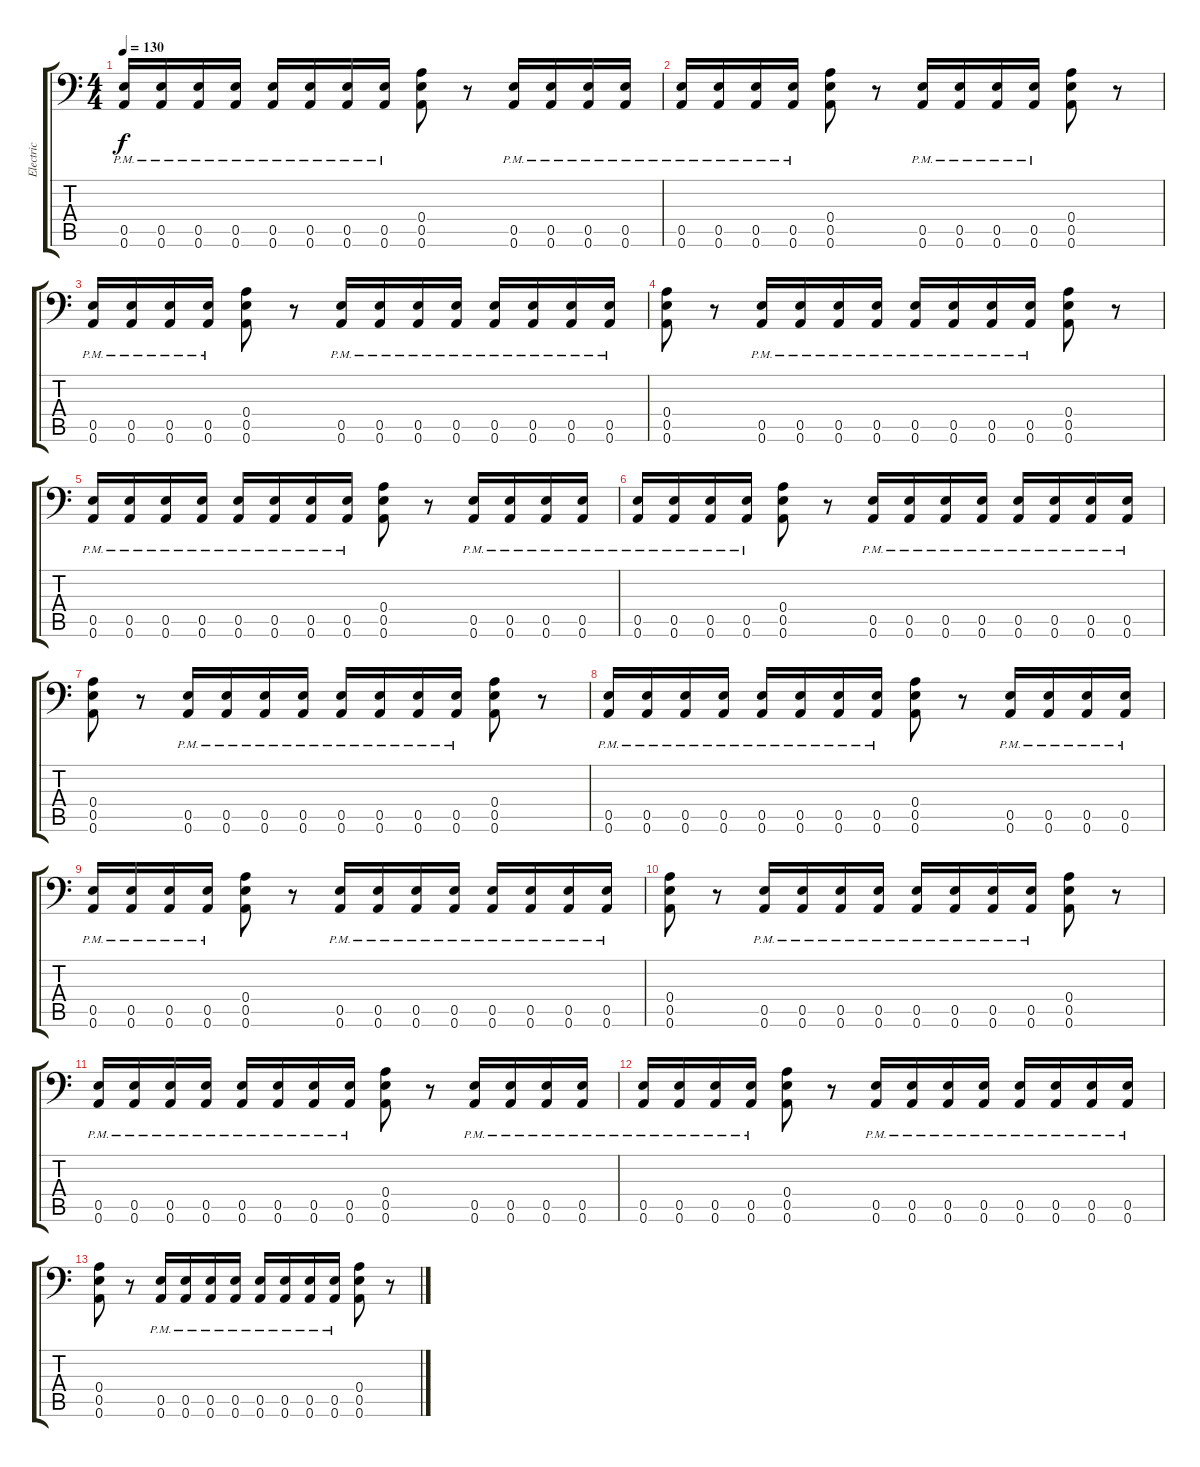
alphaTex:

\track ("Electric" "Electric") {instrument distortionguitar}
\staff {score tabs}
\tuning (B3 Gb3 D3 A2 E2 A1) {hide}
\ts (4 4)
\tempo 130
\clef f4
\ks c
(0.5{pm} 0.6{pm}).16{dy f} (0.5{pm} 0.6{pm}).16 (0.5{pm} 0.6{pm}).16 (0.5{pm} 0.6{pm}).16 (0.5{pm} 0.6{pm}).16 (0.5{pm} 0.6{pm}).16 (0.5{pm} 0.6{pm}).16 (0.5{pm} 0.6{pm}).16 (0.4 0.5 0.6).8 r.8 (0.5{pm} 0.6{pm}).16 (0.5{pm} 0.6{pm}).16 (0.5{pm} 0.6{pm}).16 (0.5{pm} 0.6{pm}).16 |
(0.5{pm} 0.6{pm}).16 (0.5{pm} 0.6{pm}).16 (0.5{pm} 0.6{pm}).16 (0.5{pm} 0.6{pm}).16 (0.4 0.5 0.6).8 r.8 (0.5{pm} 0.6{pm}).16 (0.5{pm} 0.6{pm}).16 (0.5{pm} 0.6{pm}).16 (0.5{pm} 0.6{pm}).16 (0.4 0.5 0.6).8 r.8 |
(0.5{pm} 0.6{pm}).16 (0.5{pm} 0.6{pm}).16 (0.5{pm} 0.6{pm}).16 (0.5{pm} 0.6{pm}).16 (0.4 0.5 0.6).8 r.8 (0.5{pm} 0.6{pm}).16 (0.5{pm} 0.6{pm}).16 (0.5{pm} 0.6{pm}).16 (0.5{pm} 0.6{pm}).16 (0.5{pm} 0.6{pm}).16 (0.5{pm} 0.6{pm}).16 (0.5{pm} 0.6{pm}).16 (0.5{pm} 0.6{pm}).16 |
(0.4 0.5 0.6).8 r.8 (0.5{pm} 0.6{pm}).16 (0.5{pm} 0.6{pm}).16 (0.5{pm} 0.6{pm}).16 (0.5{pm} 0.6{pm}).16 (0.5{pm} 0.6{pm}).16 (0.5{pm} 0.6{pm}).16 (0.5{pm} 0.6{pm}).16 (0.5{pm} 0.6{pm}).16 (0.4 0.5 0.6).8 r.8 |
(0.5{pm} 0.6{pm}).16 (0.5{pm} 0.6{pm}).16 (0.5{pm} 0.6{pm}).16 (0.5{pm} 0.6{pm}).16 (0.5{pm} 0.6{pm}).16 (0.5{pm} 0.6{pm}).16 (0.5{pm} 0.6{pm}).16 (0.5{pm} 0.6{pm}).16 (0.4 0.5 0.6).8 r.8 (0.5{pm} 0.6{pm}).16 (0.5{pm} 0.6{pm}).16 (0.5{pm} 0.6{pm}).16 (0.5{pm} 0.6{pm}).16 |
(0.5{pm} 0.6{pm}).16 (0.5{pm} 0.6{pm}).16 (0.5{pm} 0.6{pm}).16 (0.5{pm} 0.6{pm}).16 (0.4 0.5 0.6).8 r.8 (0.5{pm} 0.6{pm}).16 (0.5{pm} 0.6{pm}).16 (0.5{pm} 0.6{pm}).16 (0.5{pm} 0.6{pm}).16 (0.5{pm} 0.6{pm}).16 (0.5{pm} 0.6{pm}).16 (0.5{pm} 0.6{pm}).16 (0.5{pm} 0.6{pm}).16 |
(0.4 0.5 0.6).8 r.8 (0.5{pm} 0.6{pm}).16 (0.5{pm} 0.6{pm}).16 (0.5{pm} 0.6{pm}).16 (0.5{pm} 0.6{pm}).16 (0.5{pm} 0.6{pm}).16 (0.5{pm} 0.6{pm}).16 (0.5{pm} 0.6{pm}).16 (0.5{pm} 0.6{pm}).16 (0.4 0.5 0.6).8 r.8 |
(0.5{pm} 0.6{pm}).16 (0.5{pm} 0.6{pm}).16 (0.5{pm} 0.6{pm}).16 (0.5{pm} 0.6{pm}).16 (0.5{pm} 0.6{pm}).16 (0.5{pm} 0.6{pm}).16 (0.5{pm} 0.6{pm}).16 (0.5{pm} 0.6{pm}).16 (0.4 0.5 0.6).8 r.8 (0.5{pm} 0.6{pm}).16 (0.5{pm} 0.6{pm}).16 (0.5{pm} 0.6{pm}).16 (0.5{pm} 0.6{pm}).16 |
(0.5{pm} 0.6{pm}).16 (0.5{pm} 0.6{pm}).16 (0.5{pm} 0.6{pm}).16 (0.5{pm} 0.6{pm}).16 (0.4 0.5 0.6).8 r.8 (0.5{pm} 0.6{pm}).16 (0.5{pm} 0.6{pm}).16 (0.5{pm} 0.6{pm}).16 (0.5{pm} 0.6{pm}).16 (0.5{pm} 0.6{pm}).16 (0.5{pm} 0.6{pm}).16 (0.5{pm} 0.6{pm}).16 (0.5{pm} 0.6{pm}).16 |
(0.4 0.5 0.6).8 r.8 (0.5{pm} 0.6{pm}).16 (0.5{pm} 0.6{pm}).16 (0.5{pm} 0.6{pm}).16 (0.5{pm} 0.6{pm}).16 (0.5{pm} 0.6{pm}).16 (0.5{pm} 0.6{pm}).16 (0.5{pm} 0.6{pm}).16 (0.5{pm} 0.6{pm}).16 (0.4 0.5 0.6).8 r.8 |
(0.5{pm} 0.6{pm}).16 (0.5{pm} 0.6{pm}).16 (0.5{pm} 0.6{pm}).16 (0.5{pm} 0.6{pm}).16 (0.5{pm} 0.6{pm}).16 (0.5{pm} 0.6{pm}).16 (0.5{pm} 0.6{pm}).16 (0.5{pm} 0.6{pm}).16 (0.4 0.5 0.6).8 r.8 (0.5{pm} 0.6{pm}).16 (0.5{pm} 0.6{pm}).16 (0.5{pm} 0.6{pm}).16 (0.5{pm} 0.6{pm}).16 |
(0.5{pm} 0.6{pm}).16 (0.5{pm} 0.6{pm}).16 (0.5{pm} 0.6{pm}).16 (0.5{pm} 0.6{pm}).16 (0.4 0.5 0.6).8 r.8 (0.5{pm} 0.6{pm}).16 (0.5{pm} 0.6{pm}).16 (0.5{pm} 0.6{pm}).16 (0.5{pm} 0.6{pm}).16 (0.5{pm} 0.6{pm}).16 (0.5{pm} 0.6{pm}).16 (0.5{pm} 0.6{pm}).16 (0.5{pm} 0.6{pm}).16 |
(0.4 0.5 0.6).8 r.8 (0.5{pm} 0.6{pm}).16 (0.5{pm} 0.6{pm}).16 (0.5{pm} 0.6{pm}).16 (0.5{pm} 0.6{pm}).16 (0.5{pm} 0.6{pm}).16 (0.5{pm} 0.6{pm}).16 (0.5{pm} 0.6{pm}).16 (0.5{pm} 0.6{pm}).16 (0.4 0.5 0.6).8 r.8
